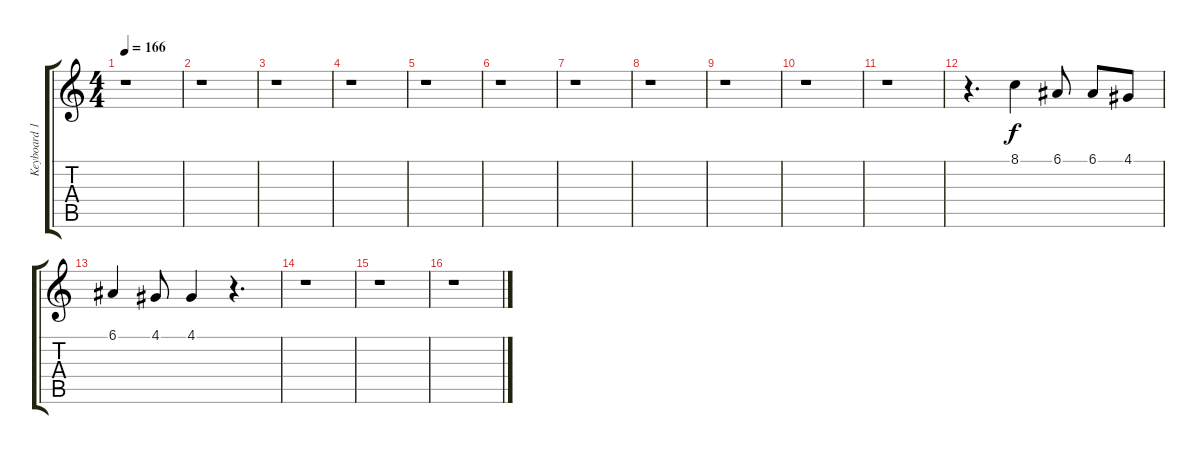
\track ("Keyboard 1" "Keyboard 1") {instrument lead1square}
\staff {score tabs}
\tuning (E4 B3 G3 D3 A2 E2) {hide}
\ts (4 4)
\tempo 166
\clef g2
\ks c
r.1{dy f} |
r.1 |
r.1 |
r.1 |
r.1 |
r.1 |
r.1 |
r.1 |
r.1 |
r.1 |
r.1 |
r.4{d} 8.1.4 6.1.8 6.1.8 4.1.8 |
6.1.4 4.1.8 4.1.4 r.4{d} |
r.1 |
r.1 |
r.1
